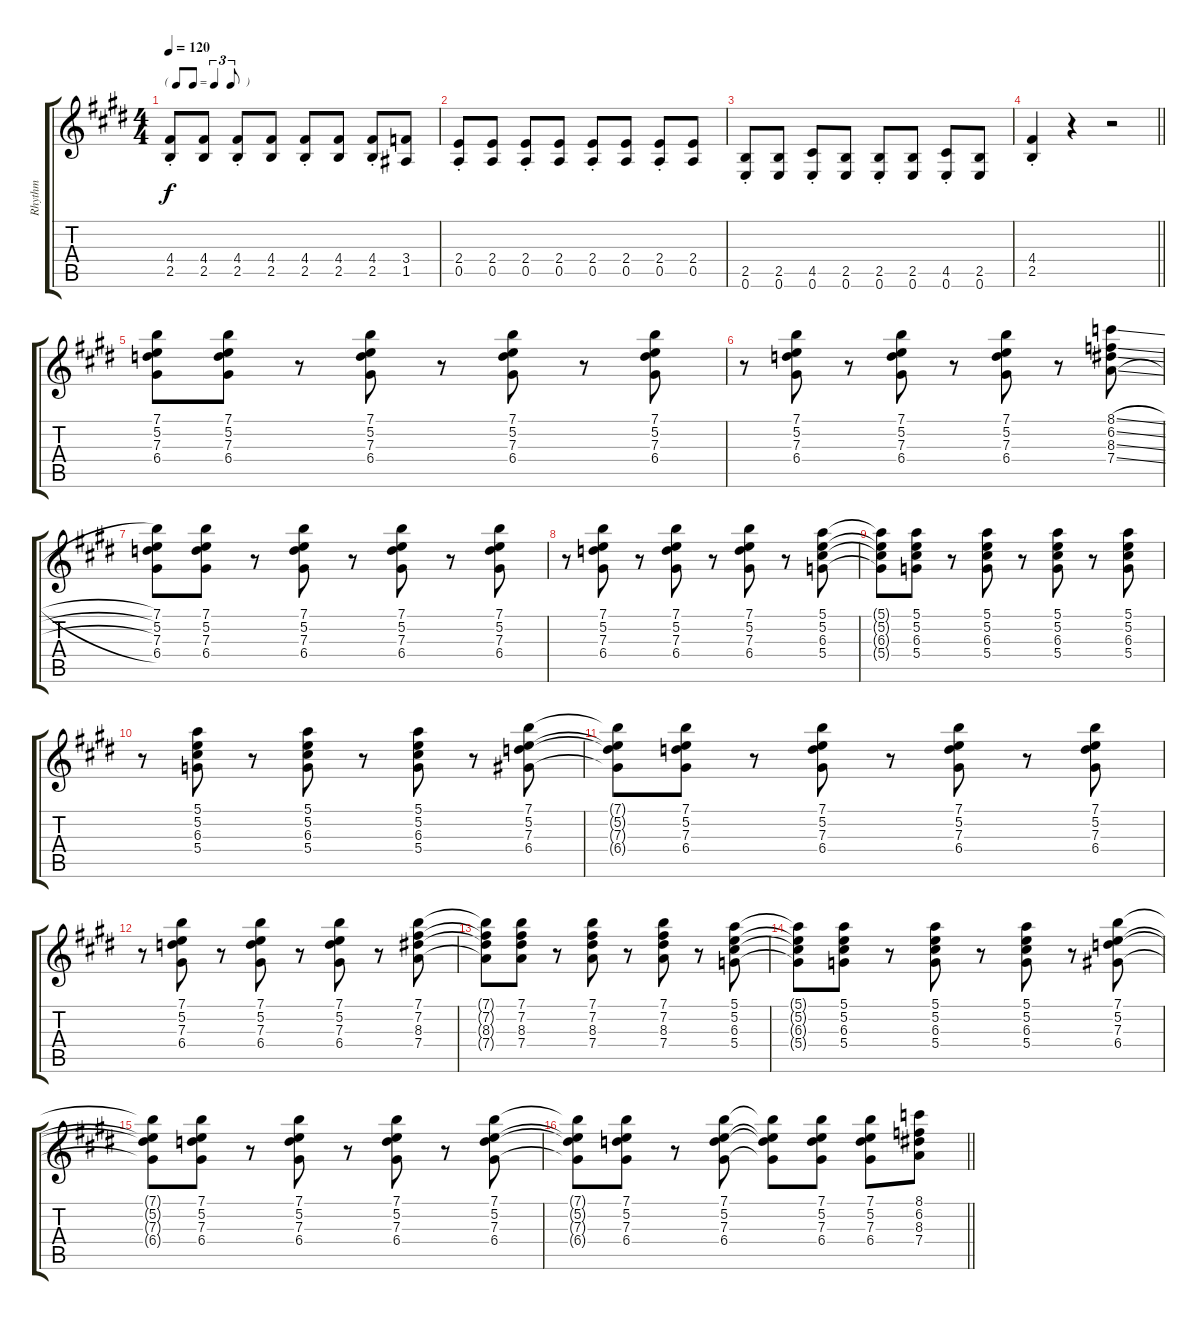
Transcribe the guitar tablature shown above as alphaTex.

\track ("Rhythm" "Rhythm") {instrument electricguitarclean}
\staff {score tabs}
\tuning (E4 B3 G3 D3 A2 E2) {hide}
\ts (4 4)
\tf triplet8th
\tempo 120
\clef g2
\ks e
(4.4{st} 2.5{st}).8{dy f} (4.4 2.5).8 (4.4{st} 2.5{st}).8 (4.4 2.5).8 (4.4{st} 2.5{st}).8 (4.4 2.5).8 (4.4{st} 2.5{st}).8 (3.4 1.5).8 |
\ks c#minor
(2.4{st} 0.5{st}).8 (2.4 0.5).8 (2.4{st} 0.5{st}).8 (2.4 0.5).8 (2.4{st} 0.5{st}).8 (2.4 0.5).8 (2.4{st} 0.5{st}).8 (2.4 0.5).8 |
(2.5{st} 0.6{st}).8 (2.5 0.6).8 (4.5{st} 0.6{st}).8 (2.5 0.6).8 (2.5{st} 0.6{st}).8 (2.5 0.6).8 (4.5{st} 0.6{st}).8 (2.5 0.6).8 |
\barLineRight lightlight
(4.4{st} 2.5{st}).4 r.4 r.2 |
(7.1 5.2 7.3 6.4).8 (7.1 5.2 7.3 6.4).8 r.8 (7.1 5.2 7.3 6.4).8 r.8 (7.1 5.2 7.3 6.4).8 r.8 (7.1 5.2 7.3 6.4).8 |
r.8 (7.1 5.2 7.3 6.4).8 r.8 (7.1 5.2 7.3 6.4).8 r.8 (7.1 5.2 7.3 6.4).8 r.8 (8.1{sl} 6.2{sl} 8.3{sl} 7.4{sl}).8 |
(7.1 5.2 7.3 6.4).8 (7.1 5.2 7.3 6.4).8 r.8 (7.1 5.2 7.3 6.4).8 r.8 (7.1 5.2 7.3 6.4).8 r.8 (7.1 5.2 7.3 6.4).8 |
r.8 (7.1 5.2 7.3 6.4).8 r.8 (7.1 5.2 7.3 6.4).8 r.8 (7.1 5.2 7.3 6.4).8 r.8 (5.1 5.2 6.3 5.4).8 |
(5.1{t} 5.2{t} 6.3{t} 5.4{t}).8 (5.1 5.2 6.3 5.4).8 r.8 (5.1 5.2 6.3 5.4).8 r.8 (5.1 5.2 6.3 5.4).8 r.8 (5.1 5.2 6.3 5.4).8 |
r.8 (5.1 5.2 6.3 5.4).8 r.8 (5.1 5.2 6.3 5.4).8 r.8 (5.1 5.2 6.3 5.4).8 r.8 (7.1 5.2 7.3 6.4).8 |
(7.1{t} 5.2{t} 7.3{t} 6.4{t}).8 (7.1 5.2 7.3 6.4).8 r.8 (7.1 5.2 7.3 6.4).8 r.8 (7.1 5.2 7.3 6.4).8 r.8 (7.1 5.2 7.3 6.4).8 |
r.8 (7.1 5.2 7.3 6.4).8 r.8 (7.1 5.2 7.3 6.4).8 r.8 (7.1 5.2 7.3 6.4).8 r.8 (7.1 7.2 8.3 7.4).8 |
(7.1{t} 7.2{t} 8.3{t} 7.4{t}).8 (7.1 7.2 8.3 7.4).8 r.8 (7.1 7.2 8.3 7.4).8 r.8 (7.1 7.2 8.3 7.4).8 r.8 (5.1 5.2 6.3 5.4).8 |
(5.1{t} 5.2{t} 6.3{t} 5.4{t}).8 (5.1 5.2 6.3 5.4).8 r.8 (5.1 5.2 6.3 5.4).8 r.8 (5.1 5.2 6.3 5.4).8 r.8 (7.1 5.2 7.3 6.4).8 |
(7.1{t} 5.2{t} 7.3{t} 6.4{t}).8 (7.1 5.2 7.3 6.4).8 r.8 (7.1 5.2 7.3 6.4).8 r.8 (7.1 5.2 7.3 6.4).8 r.8 (7.1 5.2 7.3 6.4).8 |
\barLineRight lightlight
(7.1{t} 5.2{t} 7.3{t} 6.4{t}).8 (7.1 5.2 7.3 6.4).8 r.8 (7.1 5.2 7.3 6.4).8 (7.1{t} 5.2{t} 7.3{t} 6.4{t}).8 (7.1 5.2 7.3 6.4).8 (7.1 5.2 7.3 6.4).8 (8.1{sl} 6.2{sl} 8.3{sl} 7.4{sl}).8
